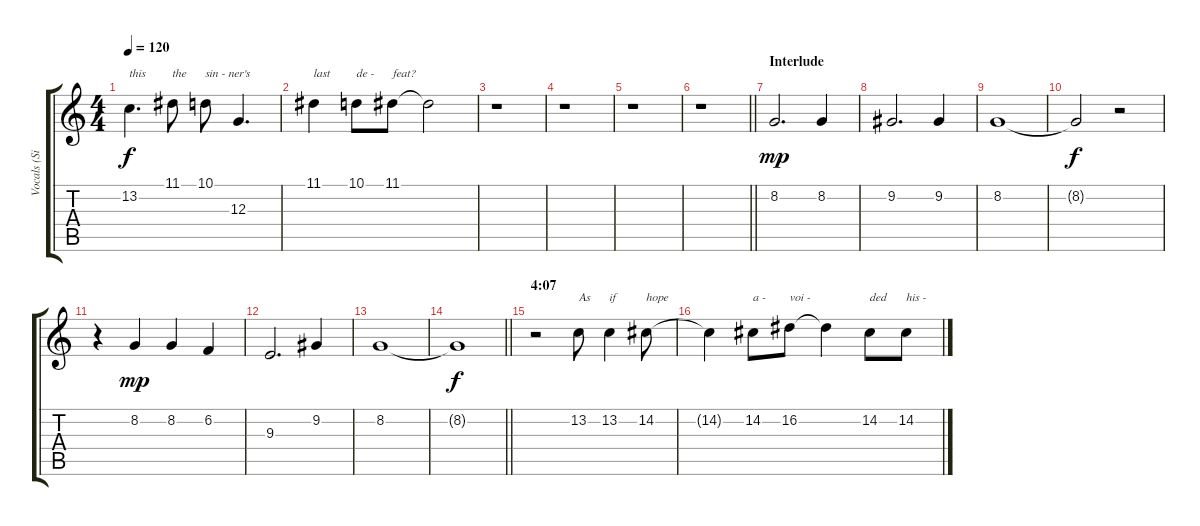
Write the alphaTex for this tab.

\track ("Vocals (Simone)" "Vocals (Si") {instrument flute}
\staff {score tabs}
\tuning (E4 B3 G3 D3 A2 E2) {hide}
\ts (4 4)
\tempo 120
\clef g2
\ks c
13.2.4{d txt "this" dy f} 11.1.8{txt "the"} 10.1.8{txt "sin - ner's"} 12.3.4{d} |
11.1.4{txt "last"} 10.1.8{txt "de -"} 11.1.8{txt "feat?"} 11.1{t}.2 |
r.1 |
r.1 |
r.1 |
\barLineRight lightlight
r.1 |
\section ("" "Interlude")
8.2.2{d dy mp balance 11} 8.2.4 |
9.2.2{d} 9.2.4 |
8.2.1 |
8.2{t}.2{dy f} r.2 |
r.4 8.2.4{dy mp} 8.2.4 6.2.4 |
9.3.2{d} 9.2.4 |
8.2.1 |
\barLineRight lightlight
8.2{t}.1{dy f} |
\section ("" "4:07")
r.2{balance 8} 13.2.8{txt "As"} 13.2.4{txt "if"} 14.2.8{txt "hope"} |
14.2{t}.4 14.2.8{txt "a -"} 16.2.8{txt "voi -"} 16.2{t}.4 14.2.8{txt "ded"} 14.2.8{txt "his -"}
